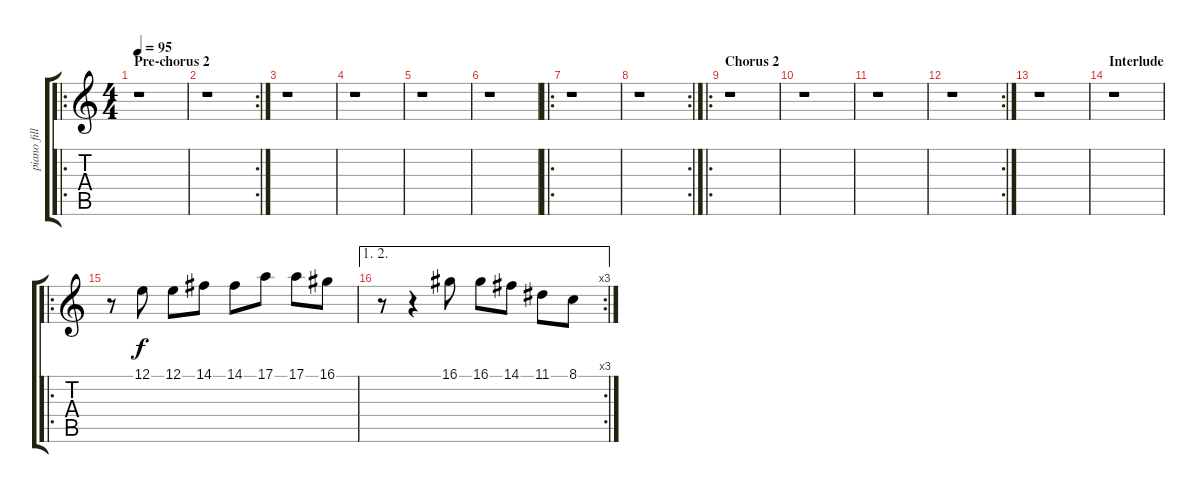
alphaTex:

\track ("piano fill" "piano fill") {instrument electricpiano1}
\staff {score tabs}
\tuning (E4 B3 G3 D3 A2 E2) {hide}
\ro
\ts (4 4)
\section ("" "Pre-chorus 2")
\tempo 95
\clef g2
\ks c
r.1{dy f} |
\rc 2
r.1 |
r.1 |
r.1 |
r.1 |
r.1 |
\ro
r.1 |
\rc 2
r.1 |
\ro
\section ("" "Chorus 2")
r.1 |
r.1 |
r.1 |
\rc 2
r.1 |
r.1 |
\section ("" "Interlude")
r.1 |
\ro
r.8 12.1.8 12.1.8 14.1.8 14.1.8 17.1.8 17.1.8 16.1.8 |
\ae (1 2)
\rc 3
r.8 r.4 16.1.8 16.1.8 14.1.8 11.1.8 8.1.8
